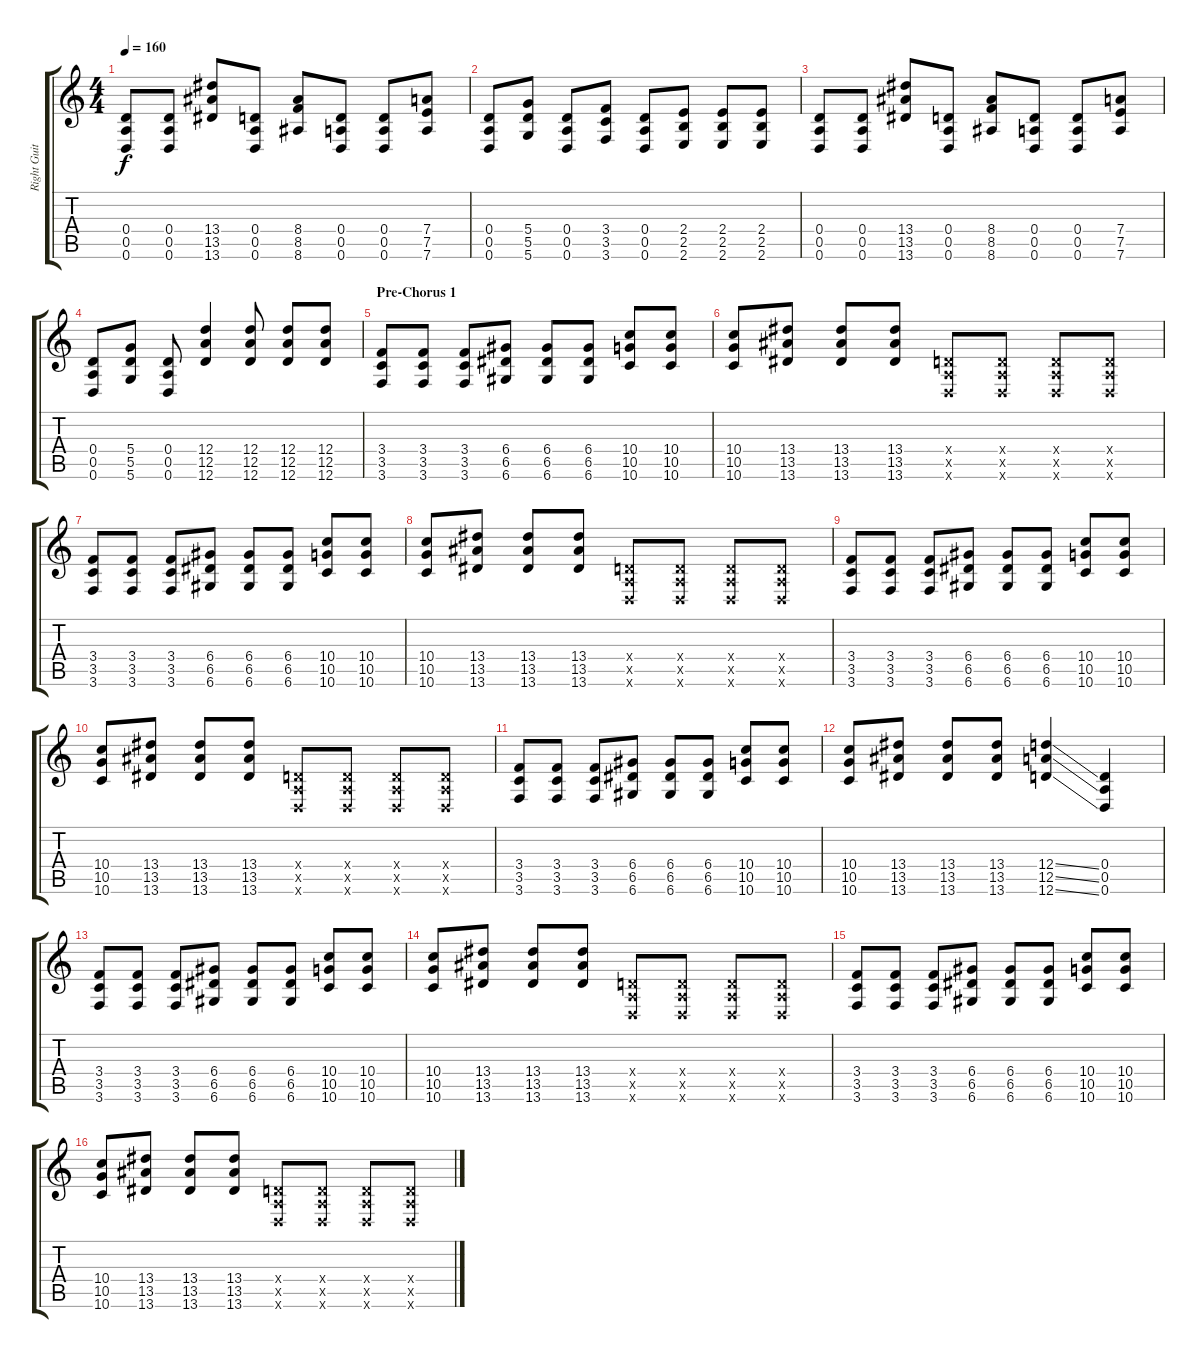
\track ("Right Guitar" "Right Guit") {instrument overdrivenguitar}
\staff {score tabs}
\tuning (E4 B3 G3 D3 A2 D2) {hide}
\ts (4 4)
\tempo 160
\clef g2
\ks c
(0.4 0.5 0.6).8{dy f} (0.4 0.5 0.6).8 (13.4 13.5 13.6).8 (0.4 0.5 0.6).8 (8.4 8.5 8.6).8 (0.4 0.5 0.6).8 (0.4 0.5 0.6).8 (7.4 7.5 7.6).8 |
(0.4 0.5 0.6).8 (5.4 5.5 5.6).8 (0.4 0.5 0.6).8 (3.4 3.5 3.6).8 (0.4 0.5 0.6).8 (2.4 2.5 2.6).8 (2.4 2.5 2.6).8 (2.4 2.5 2.6).8 |
(0.4 0.5 0.6).8 (0.4 0.5 0.6).8 (13.4 13.5 13.6).8 (0.4 0.5 0.6).8 (8.4 8.5 8.6).8 (0.4 0.5 0.6).8 (0.4 0.5 0.6).8 (7.4 7.5 7.6).8 |
(0.4 0.5 0.6).8 (5.4 5.5 5.6).8 (0.4 0.5 0.6).8 (12.4 12.5 12.6).4 (12.4 12.5 12.6).8 (12.4 12.5 12.6).8 (12.4 12.5 12.6).8 |
\section ("" "Pre-Chorus 1")
(3.4 3.5 3.6).8 (3.4 3.5 3.6).8 (3.4 3.5 3.6).8 (6.4 6.5 6.6).8 (6.4 6.5 6.6).8 (6.4 6.5 6.6).8 (10.4 10.5 10.6).8 (10.4 10.5 10.6).8 |
(10.4 10.5 10.6).8 (13.4 13.5 13.6).8 (13.4 13.5 13.6).8 (13.4 13.5 13.6).8 (0.4{x} 0.5{x} 0.6{x}).8 (0.4{x} 0.5{x} 0.6{x}).8 (0.4{x} 0.5{x} 0.6{x}).8 (0.4{x} 0.5{x} 0.6{x}).8 |
(3.4 3.5 3.6).8 (3.4 3.5 3.6).8 (3.4 3.5 3.6).8 (6.4 6.5 6.6).8 (6.4 6.5 6.6).8 (6.4 6.5 6.6).8 (10.4 10.5 10.6).8 (10.4 10.5 10.6).8 |
(10.4 10.5 10.6).8 (13.4 13.5 13.6).8 (13.4 13.5 13.6).8 (13.4 13.5 13.6).8 (0.4{x} 0.5{x} 0.6{x}).8 (0.4{x} 0.5{x} 0.6{x}).8 (0.4{x} 0.5{x} 0.6{x}).8 (0.4{x} 0.5{x} 0.6{x}).8 |
(3.4 3.5 3.6).8 (3.4 3.5 3.6).8 (3.4 3.5 3.6).8 (6.4 6.5 6.6).8 (6.4 6.5 6.6).8 (6.4 6.5 6.6).8 (10.4 10.5 10.6).8 (10.4 10.5 10.6).8 |
(10.4 10.5 10.6).8 (13.4 13.5 13.6).8 (13.4 13.5 13.6).8 (13.4 13.5 13.6).8 (0.4{x} 0.5{x} 0.6{x}).8 (0.4{x} 0.5{x} 0.6{x}).8 (0.4{x} 0.5{x} 0.6{x}).8 (0.4{x} 0.5{x} 0.6{x}).8 |
(3.4 3.5 3.6).8 (3.4 3.5 3.6).8 (3.4 3.5 3.6).8 (6.4 6.5 6.6).8 (6.4 6.5 6.6).8 (6.4 6.5 6.6).8 (10.4 10.5 10.6).8 (10.4 10.5 10.6).8 |
(10.4 10.5 10.6).8 (13.4 13.5 13.6).8 (13.4 13.5 13.6).8 (13.4 13.5 13.6).8 (12.4{ss} 12.5{ss} 12.6{ss}).4 (0.4 0.5 0.6).4 |
(3.4 3.5 3.6).8 (3.4 3.5 3.6).8 (3.4 3.5 3.6).8 (6.4 6.5 6.6).8 (6.4 6.5 6.6).8 (6.4 6.5 6.6).8 (10.4 10.5 10.6).8 (10.4 10.5 10.6).8 |
(10.4 10.5 10.6).8 (13.4 13.5 13.6).8 (13.4 13.5 13.6).8 (13.4 13.5 13.6).8 (0.4{x} 0.5{x} 0.6{x}).8 (0.4{x} 0.5{x} 0.6{x}).8 (0.4{x} 0.5{x} 0.6{x}).8 (0.4{x} 0.5{x} 0.6{x}).8 |
(3.4 3.5 3.6).8 (3.4 3.5 3.6).8 (3.4 3.5 3.6).8 (6.4 6.5 6.6).8 (6.4 6.5 6.6).8 (6.4 6.5 6.6).8 (10.4 10.5 10.6).8 (10.4 10.5 10.6).8 |
(10.4 10.5 10.6).8 (13.4 13.5 13.6).8 (13.4 13.5 13.6).8 (13.4 13.5 13.6).8 (0.4{x} 0.5{x} 0.6{x}).8 (0.4{x} 0.5{x} 0.6{x}).8 (0.4{x} 0.5{x} 0.6{x}).8 (0.4{x} 0.5{x} 0.6{x}).8
